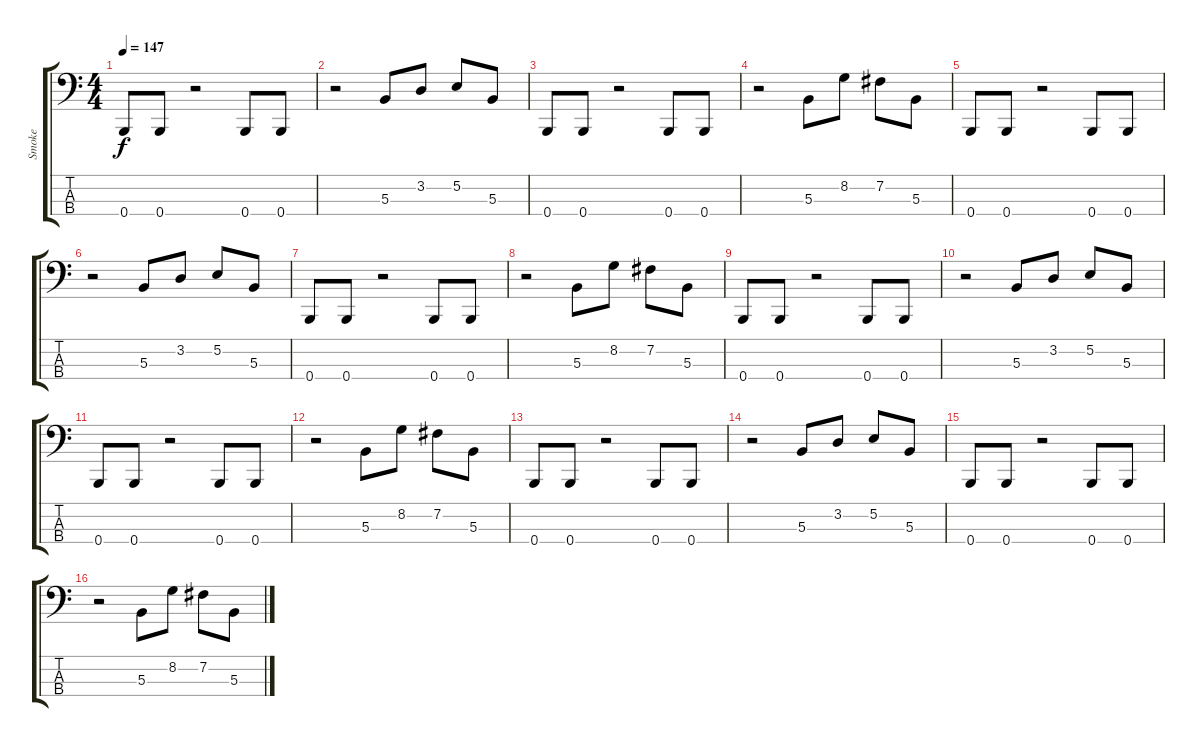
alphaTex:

\track ("Smoke" "Smoke") {instrument electricbasspick}
\staff {score tabs}
\tuning (E2 B1 Gb1 B0) {hide}
\ts (4 4)
\tempo 147
\clef f4
\ks c
0.4.8{dy f} 0.4.8 r.2 0.4.8 0.4.8 |
r.2 5.3.8 3.2.8 5.2.8 5.3.8 |
0.4.8 0.4.8 r.2 0.4.8 0.4.8 |
r.2 5.3.8 8.2.8 7.2.8 5.3.8 |
0.4.8 0.4.8 r.2 0.4.8 0.4.8 |
r.2 5.3.8 3.2.8 5.2.8 5.3.8 |
0.4.8 0.4.8 r.2 0.4.8 0.4.8 |
r.2 5.3.8 8.2.8 7.2.8 5.3.8 |
0.4.8 0.4.8 r.2 0.4.8 0.4.8 |
r.2 5.3.8 3.2.8 5.2.8 5.3.8 |
0.4.8 0.4.8 r.2 0.4.8 0.4.8 |
r.2 5.3.8 8.2.8 7.2.8 5.3.8 |
0.4.8 0.4.8 r.2 0.4.8 0.4.8 |
r.2 5.3.8 3.2.8 5.2.8 5.3.8 |
0.4.8 0.4.8 r.2 0.4.8 0.4.8 |
r.2 5.3.8 8.2.8 7.2.8 5.3.8
